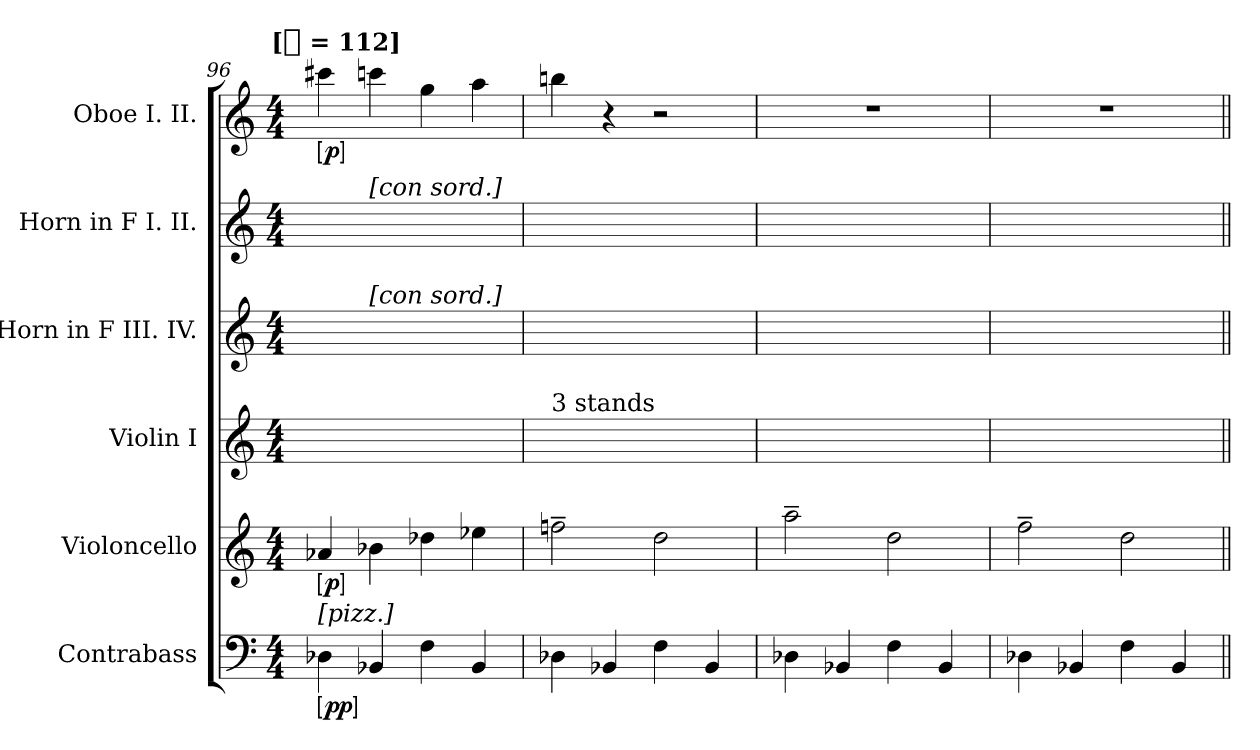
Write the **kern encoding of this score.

**kern	**dynam	**kern	**dynam	**kern	**kern	**kern	**kern	**dynam
*part6	*part6	*part5	*part5	*part4	*part3	*part2	*part1	*part1
*staff6	*staff6	*staff5	*staff5	*staff4	*staff3	*staff2	*staff1	*staff1
*I"Contrabass	*	*I"Violoncello	*	*I"Violin I	*I"Horn in F III. IV.	*I"Horn in F I. II.	*I"Oboe I. II.	*
*I'Cb.	*	*I'Vc.	*	*I'Vln. I	*I'Hn.	*I'Hn.	*I'Ob.	*
*clefF4	*	*clefG2	*	*clefG2	*clefG2	*clefG2	*clefG2	*
*ITrd7c12	*	*	*	*	*ITrd4c7	*ITrd4c7	*	*
*k[]	*	*k[]	*	*k[]	*k[b-]	*k[b-]	*k[]	*
!!LO:TX:omd:t=[[quarter] = 112]
*M4/4	*	*M4/4	*	*M4/4	*M4/4	*M4/4	*M4/4	*
*MM112	*	*MM112	*	*MM112	*MM112	*MM112	*MM112	*
=96	=96	=96	=96	=96	=96	=96	=96	=96
!LO:TX:a:t=[pizz.]	!	!	!	!	!	!	!	!
!	!LO:DY:ed=brack	!	!LO:DY:ed=brack	!	!	!	!	!LO:DY:ed=brack
4DD-X	pp	4a-X	p	1ryy	4ryy	4ryy	4ccc#X	p
!	!	!	!	!	!	!LO:TX:a:t=[con sord.]	!	!
!	!	!	!	!	!LO:TX:a:t=[con sord.]	!	!	!
4BBB-X	.	4b-X	.	.	2.ryy	4ryy	4cccn	.
4FF	.	4dd-X	.	.	.	2ryy	4gg	.
4BBB-	.	4ee-X	.	.	.	.	4aa	.
=97	=97	=97	=97	=97	=97	=97	=97	=97
!	!	!	!	!LO:TX:a:t=3 stands	!	!	!	!
4DD-X	.	2ffn~	.	4ryy	1ryy	4ryy	4bbn	.
4BBB-X	.	.	.	2ryy	.	2ryy	4r	.
4FF	.	2dd	.	.	.	.	2r	.
4BBB-	.	.	.	4ryy	.	4ryy	.	.
=98	=98	=98	=98	=98	=98	=98	=98	=98
4DD-X	.	2aa~	.	2ryy	1ryy	2ryy	1r	.
4BBB-X	.	.	.	.	.	.	.	.
4FF	.	2dd	.	4ryy	.	4ryy	.	.
4BBB-	.	.	.	4ryy	.	4ryy	.	.
=99	=99	=99	=99	=99	=99	=99	=99	=99
4DD-X	.	2ff~	.	4ryy	1ryy	4ryy	1r	.
4BBB-X	.	.	.	4ryy	.	4ryy	.	.
4FF	.	2dd	.	2ryy	.	2ryy	.	.
4BBB-	.	.	.	.	.	.	.	.
=||	=||	=||	=||	=||	=||	=||	=||	=||
*-	*-	*-	*-	*-	*-	*-	*-	*-
